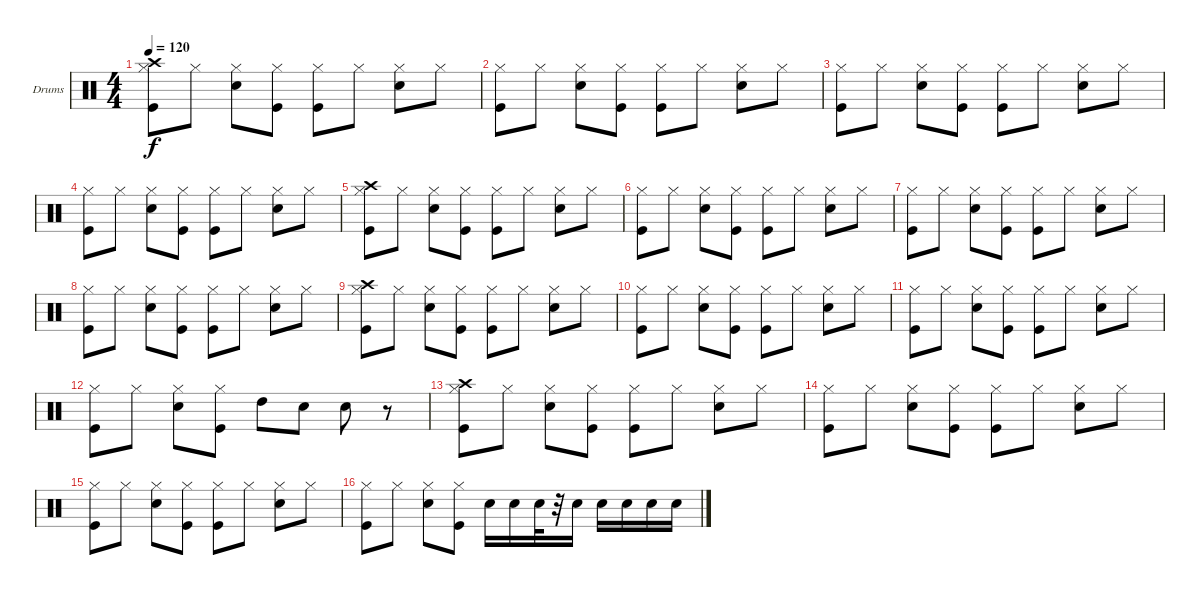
\defaultSystemsLayout 4
\bracketExtendMode groupsimilarinstruments
\firstSystemTrackNameOrientation horizontal
\otherSystemsTrackNameOrientation horizontal
\track ("Drumkit" "Drums") {instrument percussion}
\staff {score}
\articulation defaults
\ts (4 4)
\tempo 120
\clef neutral
\scale
0.333333
\ks c
("Kick (hit)" "Hi-Hat (closed)" "Crash high (hit)").8{dy f} "Hi-Hat (closed)".8 ("Snare (hit) 2" "Hi-Hat (closed)").8 ("Kick (hit)" "Hi-Hat (closed)").8 ("Hi-Hat (closed)" "Kick (hit)").8 "Hi-Hat (closed)".8 ("Snare (hit) 2" "Hi-Hat (closed)").8 "Hi-Hat (closed)".8 |
\scale
0.333333 ("Kick (hit)" "Hi-Hat (closed)").8 "Hi-Hat (closed)".8 ("Snare (hit) 2" "Hi-Hat (closed)").8 ("Kick (hit)" "Hi-Hat (closed)").8 ("Hi-Hat (closed)" "Kick (hit)").8 "Hi-Hat (closed)".8 ("Snare (hit) 2" "Hi-Hat (closed)").8 "Hi-Hat (closed)".8 |
\scale
0.333333 ("Kick (hit)" "Hi-Hat (closed)").8 "Hi-Hat (closed)".8 ("Snare (hit) 2" "Hi-Hat (closed)").8 ("Kick (hit)" "Hi-Hat (closed)").8 ("Hi-Hat (closed)" "Kick (hit)").8 "Hi-Hat (closed)".8 ("Snare (hit) 2" "Hi-Hat (closed)").8 "Hi-Hat (closed)".8 |
\scale
0.333333 ("Kick (hit)" "Hi-Hat (closed)").8 "Hi-Hat (closed)".8 ("Snare (hit) 2" "Hi-Hat (closed)").8 ("Kick (hit)" "Hi-Hat (closed)").8 ("Hi-Hat (closed)" "Kick (hit)").8 "Hi-Hat (closed)".8 ("Snare (hit) 2" "Hi-Hat (closed)").8 "Hi-Hat (closed)".8 |
\scale
0.333333 ("Kick (hit)" "Hi-Hat (closed)" "Crash high (hit)").8 "Hi-Hat (closed)".8 ("Snare (hit) 2" "Hi-Hat (closed)").8 ("Kick (hit)" "Hi-Hat (closed)").8 ("Hi-Hat (closed)" "Kick (hit)").8 "Hi-Hat (closed)".8 ("Snare (hit) 2" "Hi-Hat (closed)").8 "Hi-Hat (closed)".8 |
\scale
0.333333 ("Kick (hit)" "Hi-Hat (closed)").8 "Hi-Hat (closed)".8 ("Snare (hit) 2" "Hi-Hat (closed)").8 ("Kick (hit)" "Hi-Hat (closed)").8 ("Hi-Hat (closed)" "Kick (hit)").8 "Hi-Hat (closed)".8 ("Snare (hit) 2" "Hi-Hat (closed)").8 "Hi-Hat (closed)".8 |
\scale
0.333333 ("Kick (hit)" "Hi-Hat (closed)").8 "Hi-Hat (closed)".8 ("Snare (hit) 2" "Hi-Hat (closed)").8 ("Kick (hit)" "Hi-Hat (closed)").8 ("Hi-Hat (closed)" "Kick (hit)").8 "Hi-Hat (closed)".8 ("Snare (hit) 2" "Hi-Hat (closed)").8 "Hi-Hat (closed)".8 |
\scale
0.333333 ("Kick (hit)" "Hi-Hat (closed)").8 "Hi-Hat (closed)".8 ("Snare (hit) 2" "Hi-Hat (closed)").8 ("Kick (hit)" "Hi-Hat (closed)").8 ("Hi-Hat (closed)" "Kick (hit)").8 "Hi-Hat (closed)".8 ("Snare (hit) 2" "Hi-Hat (closed)").8 "Hi-Hat (closed)".8 |
\scale
0.333333 ("Kick (hit)" "Hi-Hat (closed)" "Crash high (hit)").8 "Hi-Hat (closed)".8 ("Snare (hit) 2" "Hi-Hat (closed)").8 ("Kick (hit)" "Hi-Hat (closed)").8 ("Hi-Hat (closed)" "Kick (hit)").8 "Hi-Hat (closed)".8 ("Snare (hit) 2" "Hi-Hat (closed)").8 "Hi-Hat (closed)".8 |
\scale
0.333333 ("Kick (hit)" "Hi-Hat (closed)").8 "Hi-Hat (closed)".8 ("Snare (hit) 2" "Hi-Hat (closed)").8 ("Kick (hit)" "Hi-Hat (closed)").8 ("Hi-Hat (closed)" "Kick (hit)").8 "Hi-Hat (closed)".8 ("Snare (hit) 2" "Hi-Hat (closed)").8 "Hi-Hat (closed)".8 |
\scale
0.333333 ("Kick (hit)" "Hi-Hat (closed)").8 "Hi-Hat (closed)".8 ("Snare (hit) 2" "Hi-Hat (closed)").8 ("Kick (hit)" "Hi-Hat (closed)").8 ("Hi-Hat (closed)" "Kick (hit)").8 "Hi-Hat (closed)".8 ("Snare (hit) 2" "Hi-Hat (closed)").8 "Hi-Hat (closed)".8 |
\scale
0.333333 ("Kick (hit)" "Hi-Hat (closed)").8 "Hi-Hat (closed)".8 ("Snare (hit) 2" "Hi-Hat (closed)").8 ("Kick (hit)" "Hi-Hat (closed)").8 "High Tom (hit)".8 "Snare (hit) 2".8 "Snare (hit) 2".8 r.8 |
\scale
0.333333 ("Kick (hit)" "Hi-Hat (closed)" "Crash high (hit)").8 "Hi-Hat (closed)".8 ("Snare (hit) 2" "Hi-Hat (closed)").8 ("Kick (hit)" "Hi-Hat (closed)").8 ("Hi-Hat (closed)" "Kick (hit)").8 "Hi-Hat (closed)".8 ("Snare (hit) 2" "Hi-Hat (closed)").8 "Hi-Hat (closed)".8 |
\scale
0.333333 ("Kick (hit)" "Hi-Hat (closed)").8 "Hi-Hat (closed)".8 ("Snare (hit) 2" "Hi-Hat (closed)").8 ("Kick (hit)" "Hi-Hat (closed)").8 ("Hi-Hat (closed)" "Kick (hit)").8 "Hi-Hat (closed)".8 ("Snare (hit) 2" "Hi-Hat (closed)").8 "Hi-Hat (closed)".8 |
\scale
0.333333 ("Kick (hit)" "Hi-Hat (closed)").8 "Hi-Hat (closed)".8 ("Snare (hit) 2" "Hi-Hat (closed)").8 ("Kick (hit)" "Hi-Hat (closed)").8 ("Hi-Hat (closed)" "Kick (hit)").8 "Hi-Hat (closed)".8 ("Snare (hit) 2" "Hi-Hat (closed)").8 "Hi-Hat (closed)".8 |
\scale
0.333333 ("Kick (hit)" "Hi-Hat (closed)").8 "Hi-Hat (closed)".8 ("Snare (hit) 2" "Hi-Hat (closed)").8 ("Kick (hit)" "Hi-Hat (closed)").8 "Snare (hit) 2".16 "Snare (hit) 2".16 "Snare (hit) 2".32 r.32 "Snare (hit) 2".16 "Snare (hit) 2".16 "Snare (hit) 2".16 "Snare (hit) 2".16 "Snare (hit) 2".16
